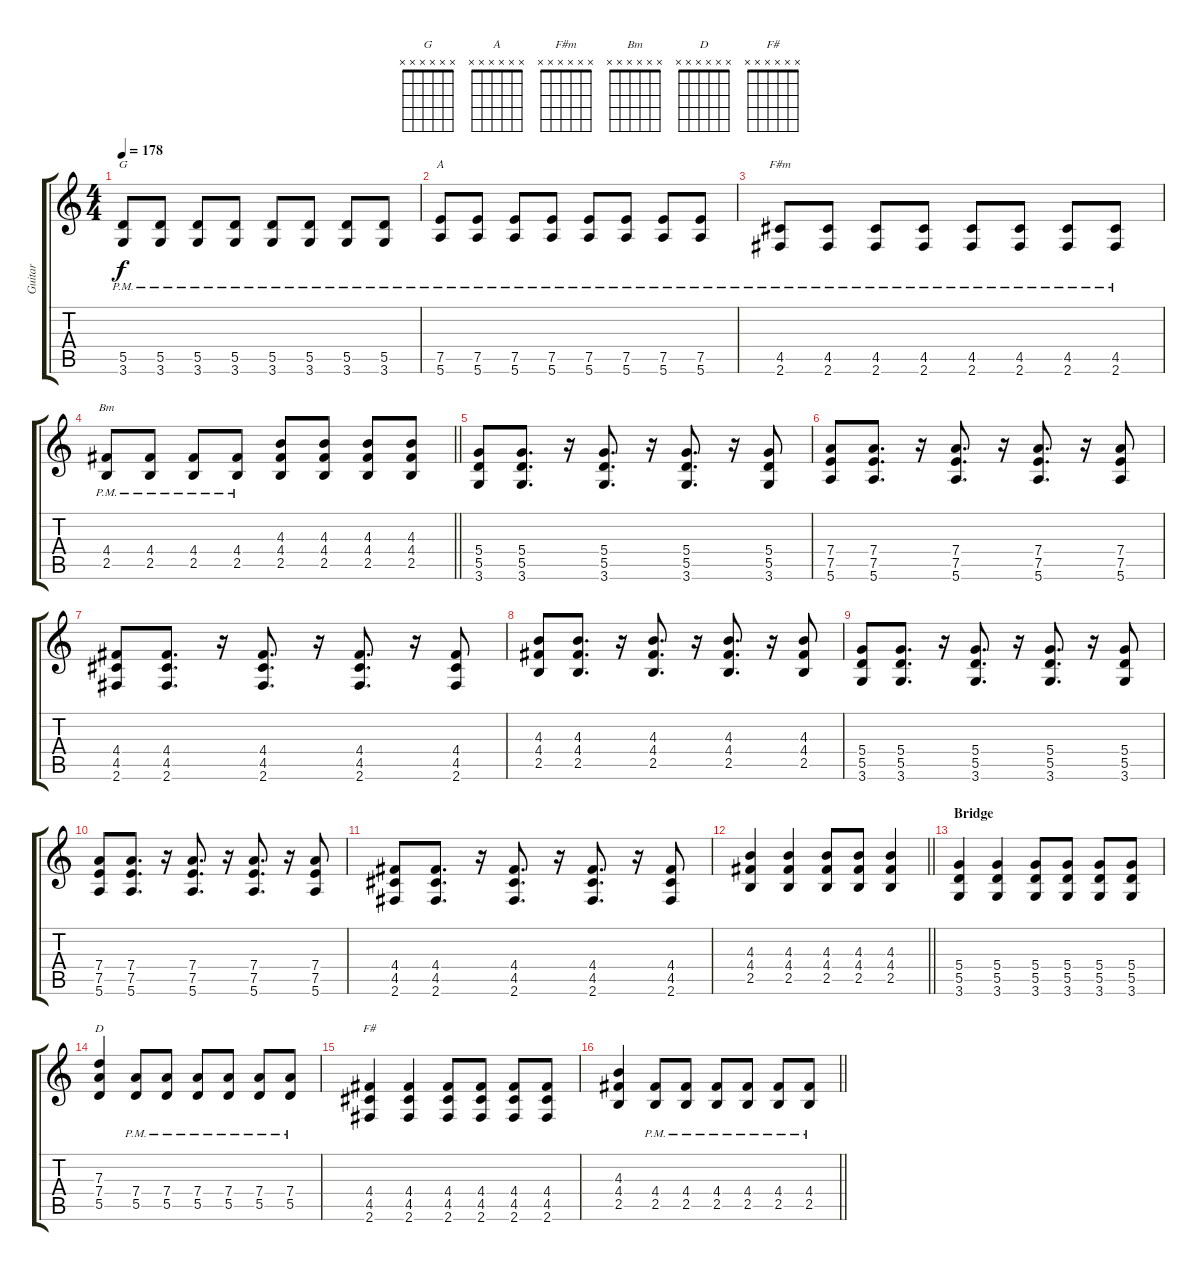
\track ("Guitar" "Guitar") {instrument distortionguitar}
\staff {score tabs}
\tuning (E4 B3 G3 D3 A2 E2) {hide}
\chord ("G" x x x x x x)
\chord ("A" x x x x x x)
\chord ("F#m" x x x x x x)
\chord ("Bm" x x x x x x)
\chord ("D" x x x x x x)
\chord ("F#" x x x x x x)
\ts (4 4)
\tempo 178
\clef g2
\ks c
(5.5{pm} 3.6{pm}).8{ch "G" dy f} (5.5{pm} 3.6{pm}).8 (5.5{pm} 3.6{pm}).8 (5.5{pm} 3.6{pm}).8 (5.5{pm} 3.6{pm}).8 (5.5{pm} 3.6{pm}).8 (5.5{pm} 3.6{pm}).8 (5.5{pm} 3.6{pm}).8 |
(7.5{pm} 5.6{pm}).8{ch "A"} (7.5{pm} 5.6{pm}).8 (7.5{pm} 5.6{pm}).8 (7.5{pm} 5.6{pm}).8 (7.5{pm} 5.6{pm}).8 (7.5{pm} 5.6{pm}).8 (7.5{pm} 5.6{pm}).8 (7.5{pm} 5.6{pm}).8 |
(4.5{pm} 2.6{pm}).8{ch "F#m"} (4.5{pm} 2.6{pm}).8 (4.5{pm} 2.6{pm}).8 (4.5{pm} 2.6{pm}).8 (4.5{pm} 2.6{pm}).8 (4.5{pm} 2.6{pm}).8 (4.5{pm} 2.6{pm}).8 (4.5{pm} 2.6{pm}).8 |
\barLineRight lightlight
(4.4{pm} 2.5{pm}).8{ch "Bm"} (4.4{pm} 2.5{pm}).8 (4.4{pm} 2.5{pm}).8 (4.4{pm} 2.5{pm}).8 (4.3 4.4 2.5).8 (4.3 4.4 2.5).8 (4.3 4.4 2.5).8 (4.3 4.4 2.5).8 |
(5.4 5.5 3.6).8 (5.4 5.5 3.6).8{d} r.16 (5.4 5.5 3.6).8{d} r.16 (5.4 5.5 3.6).8{d} r.16 (5.4 5.5 3.6).8 |
(7.4 7.5 5.6).8 (7.4 7.5 5.6).8{d} r.16 (7.4 7.5 5.6).8{d} r.16 (7.4 7.5 5.6).8{d} r.16 (7.4 7.5 5.6).8 |
(4.4 4.5 2.6).8 (4.4 4.5 2.6).8{d} r.16 (4.4 4.5 2.6).8{d} r.16 (4.4 4.5 2.6).8{d} r.16 (4.4 4.5 2.6).8 |
(4.3 4.4 2.5).8 (4.3 4.4 2.5).8{d} r.16 (4.3 4.4 2.5).8{d} r.16 (4.3 4.4 2.5).8{d} r.16 (4.3 4.4 2.5).8 |
(5.4 5.5 3.6).8 (5.4 5.5 3.6).8{d} r.16 (5.4 5.5 3.6).8{d} r.16 (5.4 5.5 3.6).8{d} r.16 (5.4 5.5 3.6).8 |
(7.4 7.5 5.6).8 (7.4 7.5 5.6).8{d} r.16 (7.4 7.5 5.6).8{d} r.16 (7.4 7.5 5.6).8{d} r.16 (7.4 7.5 5.6).8 |
(4.4 4.5 2.6).8 (4.4 4.5 2.6).8{d} r.16 (4.4 4.5 2.6).8{d} r.16 (4.4 4.5 2.6).8{d} r.16 (4.4 4.5 2.6).8 |
\barLineRight lightlight
(4.3 4.4 2.5).4 (4.3 4.4 2.5).4 (4.3 4.4 2.5).8 (4.3 4.4 2.5).8 (4.3 4.4 2.5).4 |
\section ("" "Bridge")
(5.4 5.5 3.6).4 (5.4 5.5 3.6).4 (5.4 5.5 3.6).8 (5.4 5.5 3.6).8 (5.4 5.5 3.6).8 (5.4 5.5 3.6).8 |
(7.3 7.4 5.5).4{ch "D"} (7.4{pm} 5.5{pm}).8 (7.4{pm} 5.5{pm}).8 (7.4{pm} 5.5{pm}).8 (7.4{pm} 5.5{pm}).8 (7.4{pm} 5.5{pm}).8 (7.4{pm} 5.5{pm}).8 |
(4.4 4.5 2.6).4{ch "F#"} (4.4 4.5 2.6).4 (4.4 4.5 2.6).8 (4.4 4.5 2.6).8 (4.4 4.5 2.6).8 (4.4 4.5 2.6).8 |
\barLineRight lightlight
(4.3 4.4 2.5).4 (4.4{pm} 2.5{pm}).8 (4.4{pm} 2.5{pm}).8 (4.4{pm} 2.5{pm}).8 (4.4{pm} 2.5{pm}).8 (4.4{pm} 2.5{pm}).8 (4.4{pm} 2.5{pm}).8
